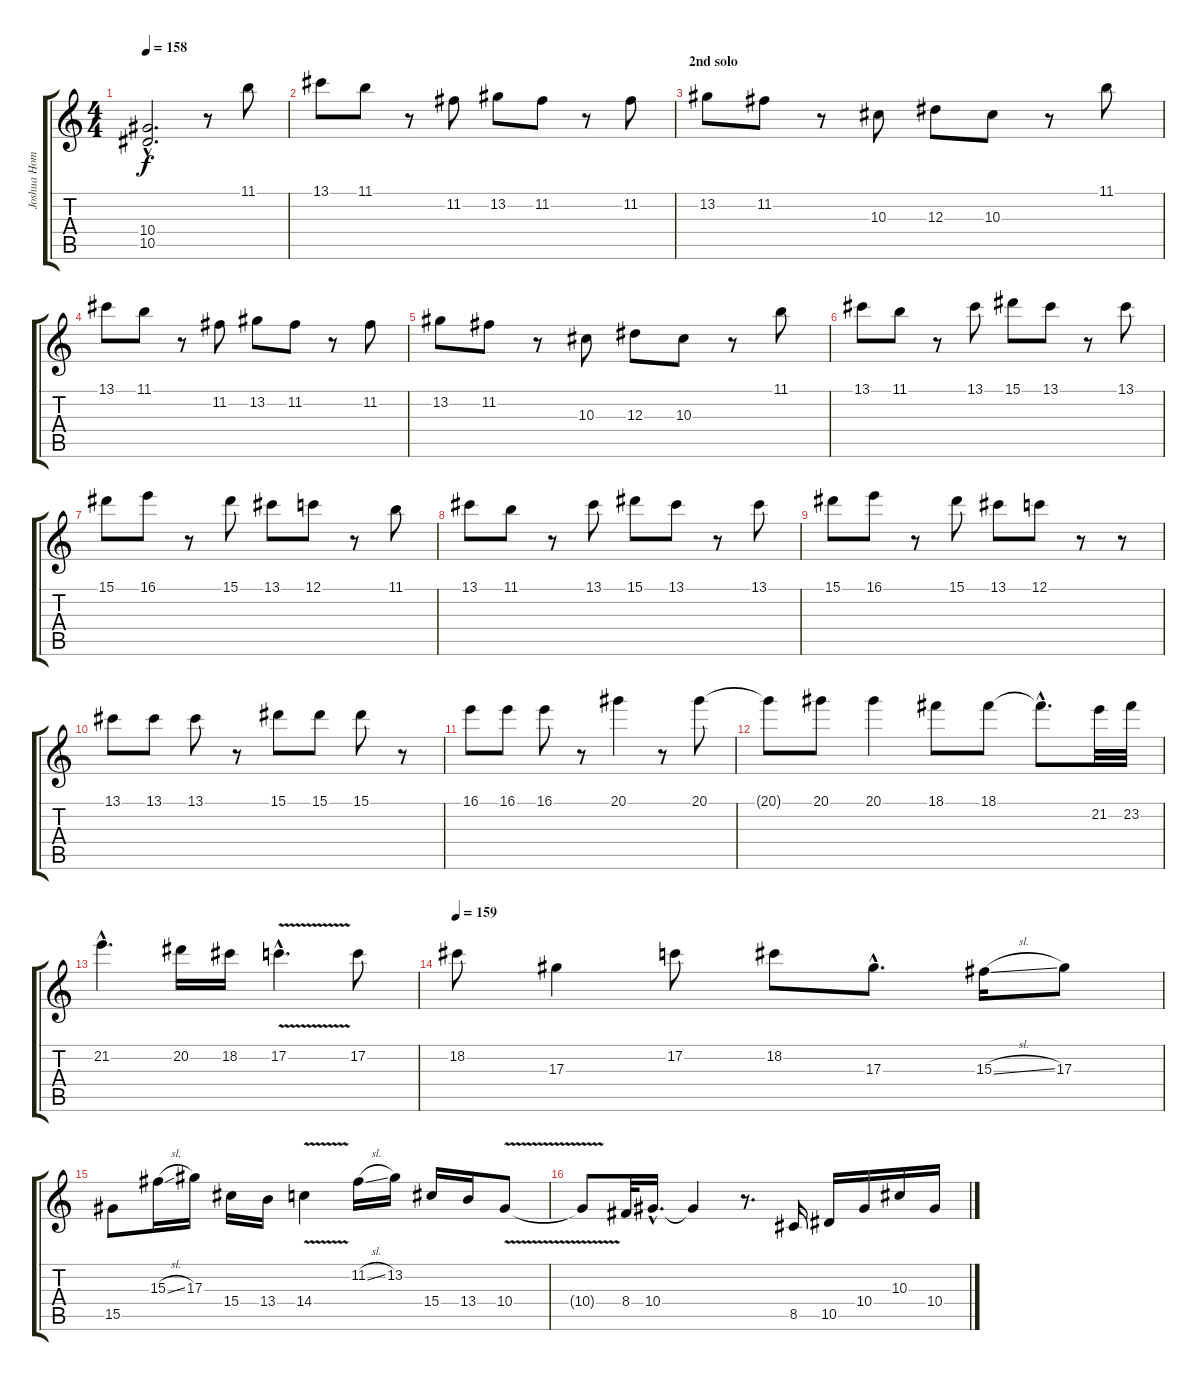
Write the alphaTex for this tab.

\track ("Joshua Homme - solo guitar" "Joshua Hom") {instrument overdrivenguitar}
\staff {score tabs}
\tuning (C4 G3 Eb3 Bb2 F2 C2) {hide}
\ts (4 4)
\tempo 158
\clef g2
\ks c
(10.4{hac} 10.5{hac}).2{d dy f} r.8 11.1.8 |
13.1.8 11.1.8 r.8 11.2.8 13.2.8 11.2.8 r.8 11.2.8 |
\section ("" "2nd solo")
13.2.8 11.2.8 r.8 10.3.8 12.3.8 10.3.8 r.8 11.1.8 |
13.1.8 11.1.8 r.8 11.2.8 13.2.8 11.2.8 r.8 11.2.8 |
13.2.8 11.2.8 r.8 10.3.8 12.3.8 10.3.8 r.8 11.1.8 |
13.1.8 11.1.8 r.8 13.1.8 15.1.8 13.1.8 r.8 13.1.8 |
15.1.8 16.1.8 r.8 15.1.8 13.1.8 12.1.8 r.8 11.1.8 |
13.1.8 11.1.8 r.8 13.1.8 15.1.8 13.1.8 r.8 13.1.8 |
15.1.8 16.1.8 r.8 15.1.8 13.1.8 12.1.8 r.8 r.8 |
13.1.8 13.1.8 13.1.8 r.8 15.1.8 15.1.8 15.1.8 r.8 |
16.1.8 16.1.8 16.1.8 r.8 20.1.4 r.8 20.1.8 |
20.1{t}.8 20.1.8 20.1.4 18.1.8 18.1.8 18.1{hac t}.8{d} 21.2.32 23.2.32 |
21.2{hac}.4{d} 20.2.16 18.2.16 17.2{v hac}.4{d} 17.2.8 |
\tempo 159
18.2.8 17.3.4 17.2.8 18.2.8 17.3{hac}.8{d} 15.3{sl}.16 17.3.8 |
15.5.8 15.3{sl}.16 17.3.16 15.4.16 13.4.16 14.4{v}.4 11.2{sl}.16 13.2.16 15.4.16 13.4.16 10.4{v}.8 |
10.4{t}.8 8.4.32 10.4{hac}.16{d} 10.4{t}.4 r.8{d} 8.5.16 10.5.16 10.4.16 10.3.16 10.4.16
